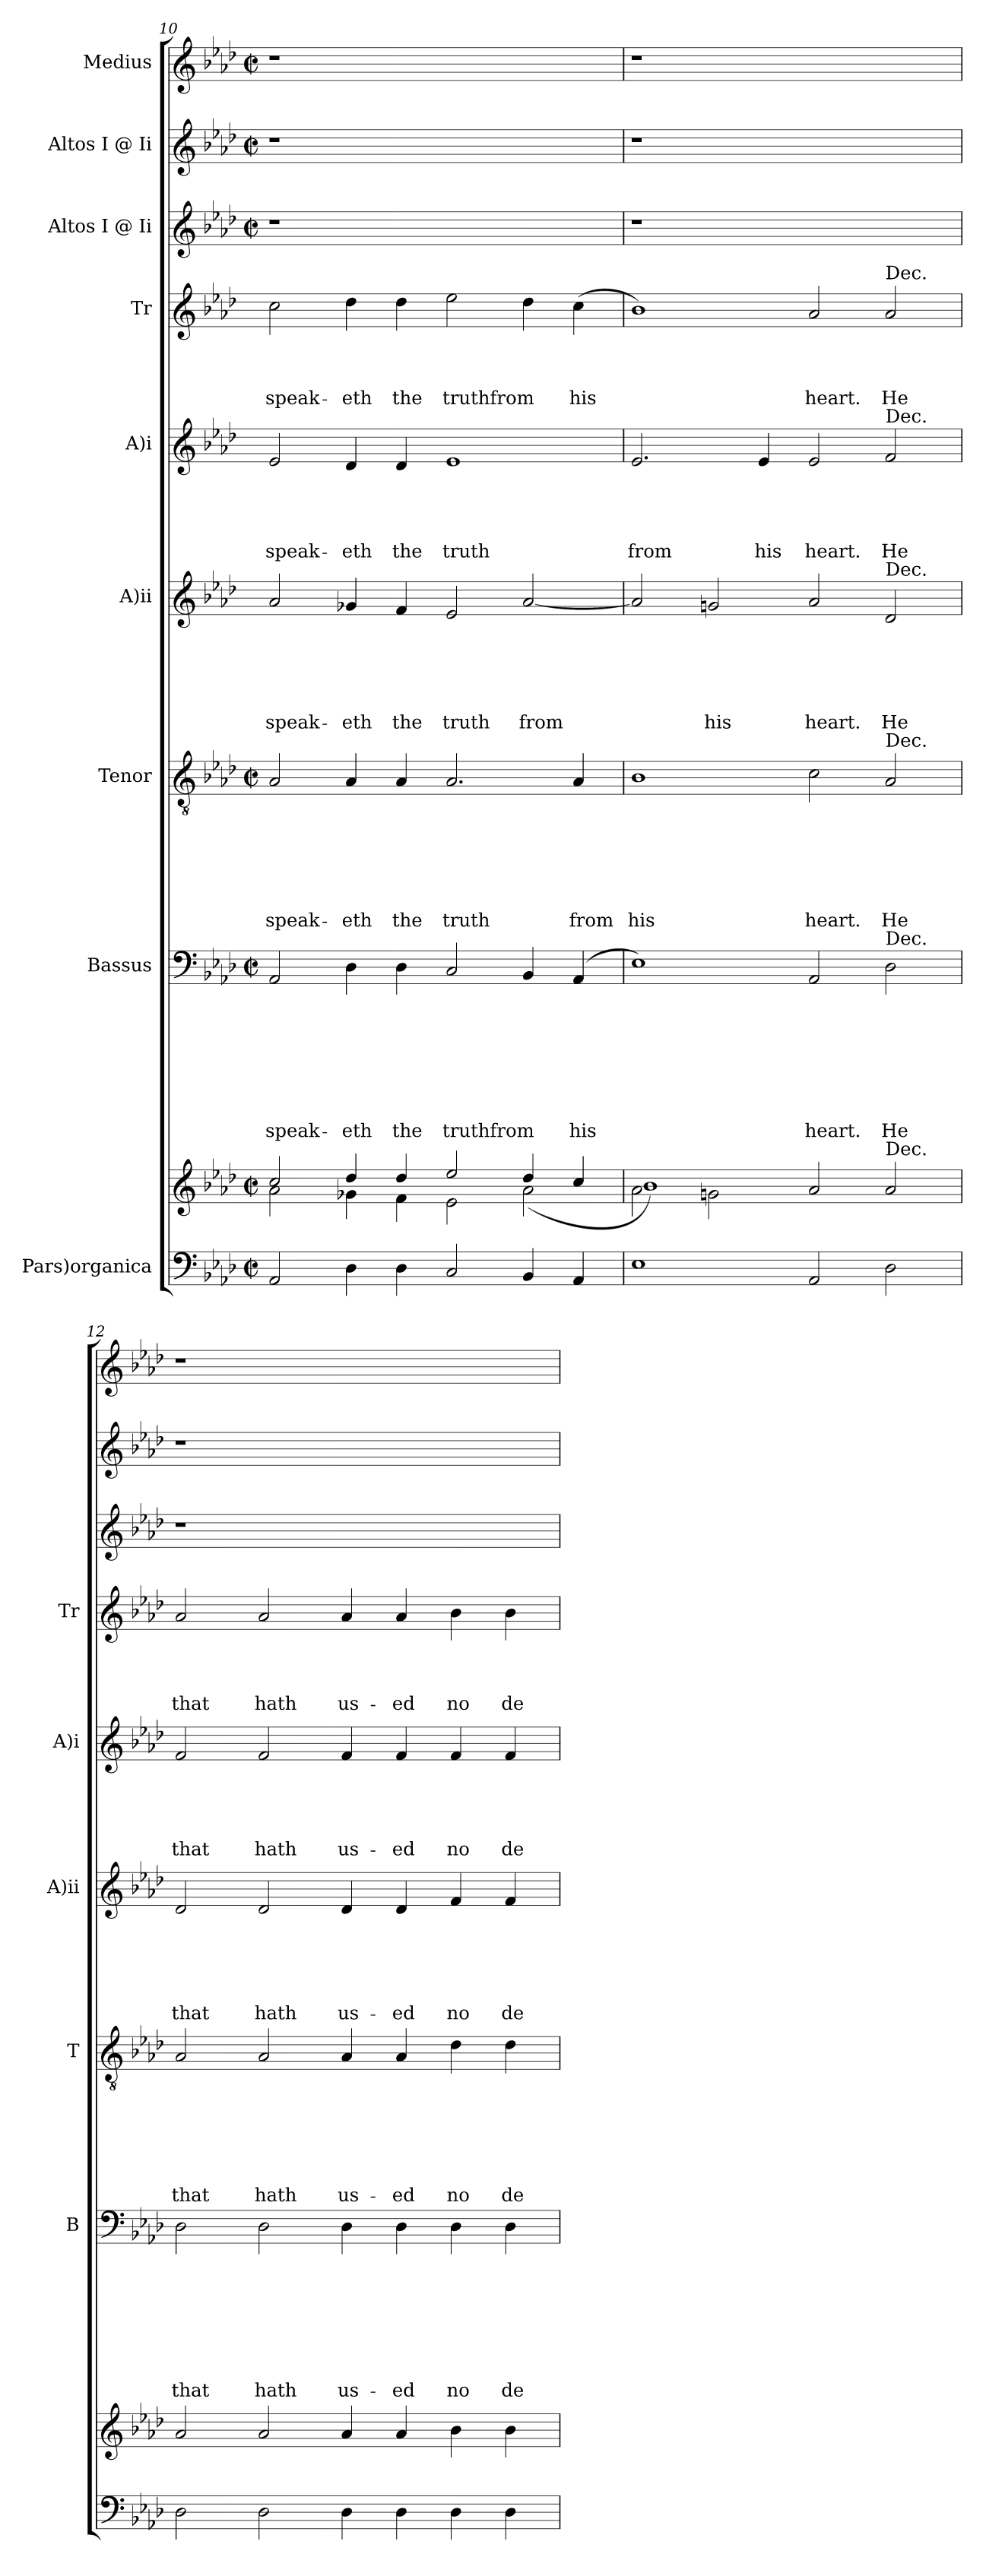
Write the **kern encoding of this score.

**kern	**kern	**kern	**text	**text	**text	**text	**text	**text	**text	**text	**kern	**text	**text	**text	**text	**text	**text	**text	**kern	**text	**text	**text	**text	**text	**text	**kern	**text	**text	**text	**text	**text	**kern	**text	**text	**text	**text	**kern	**kern	**kern
*part9	*part9	*part8	*part8	*part8	*part8	*part8	*part8	*part8	*part8	*part8	*part7	*part7	*part7	*part7	*part7	*part7	*part7	*part7	*part6	*part6	*part6	*part6	*part6	*part6	*part6	*part5	*part5	*part5	*part5	*part5	*part5	*part4	*part4	*part4	*part4	*part4	*part3	*part2	*part1
*staff10	*staff9	*staff8	*staff8	*staff8	*staff8	*staff8	*staff8	*staff8	*staff8	*staff8	*staff7	*staff7	*staff7	*staff7	*staff7	*staff7	*staff7	*staff7	*staff6	*staff6	*staff6	*staff6	*staff6	*staff6	*staff6	*staff5	*staff5	*staff5	*staff5	*staff5	*staff5	*staff4	*staff4	*staff4	*staff4	*staff4	*staff3	*staff2	*staff1
*I"Pars)organica	*	*I"Bassus	*	*	*	*	*	*	*	*	*I"Tenor	*	*	*	*	*	*	*	*I"A)ii	*	*	*	*	*	*	*I"A)i	*	*	*	*	*	*I"Tr	*	*	*	*	*I"Altos I @ Ii	*I"Altos I @ Ii	*I"Medius
*	*	*I'B	*	*	*	*	*	*	*	*	*I'T	*	*	*	*	*	*	*	*I'A)ii	*	*	*	*	*	*	*I'A)i	*	*	*	*	*	*I'Tr	*	*	*	*	*	*	*
!!LO:LB:g=z
*clefF4	*clefG2	*clefF4	*	*	*	*	*	*	*	*	*clefGv2	*	*	*	*	*	*	*	*clefG2	*	*	*	*	*	*	*clefG2	*	*	*	*	*	*clefG2	*	*	*	*	*clefG2	*clefG2	*clefG2
*k[b-e-a-d-]	*k[b-e-a-d-]	*k[b-e-a-d-]	*	*	*	*	*	*	*	*	*k[b-e-a-d-]	*	*	*	*	*	*	*	*k[b-e-a-d-]	*	*	*	*	*	*	*k[b-e-a-d-]	*	*	*	*	*	*k[b-e-a-d-]	*	*	*	*	*k[b-e-a-d-]	*k[b-e-a-d-]	*k[b-e-a-d-]
*A-:	*A-:	*A-:	*	*	*	*	*	*	*	*	*A-:	*	*	*	*	*	*	*	*A-:	*	*	*	*	*	*	*A-:	*	*	*	*	*	*A-:	*	*	*	*	*A-:	*A-:	*A-:
*M2/2	*M2/2	*M2/2	*	*	*	*	*	*	*	*	*M2/2	*	*	*	*	*	*	*	*	*	*	*	*	*	*	*	*	*	*	*	*	*	*	*	*	*	*M2/2	*M2/2	*M2/2
*met(c|)	*met(c|)	*met(c|)	*	*	*	*	*	*	*	*	*met(c|)	*	*	*	*	*	*	*	*	*	*	*	*	*	*	*	*	*	*	*	*	*	*	*	*	*	*met(c|)	*met(c|)	*met(c|)
=10	=10	=10	=10	=10	=10	=10	=10	=10	=10	=10	=10	=10	=10	=10	=10	=10	=10	=10	=10	=10	=10	=10	=10	=10	=10	=10	=10	=10	=10	=10	=10	=10	=10	=10	=10	=10	=10	=10	=10
*	*^	*	*	*	*	*	*	*	*	*	*	*	*	*	*	*	*	*	*	*	*	*	*	*	*	*	*	*	*	*	*	*	*	*	*	*	*	*	*
!	!	!	!	!	!	!	!	!	!	!	!LO:LY:b	!	!	!	!	!	!	!	!LO:LY:b	!	!	!	!	!	!	!LO:LY:b	!	!	!	!	!	!LO:LY:b	!	!	!	!	!LO:LY:b	!	!	!
2AA-/	2cc/	2a-\	2AA-/	.	.	.	.	.	.	.	speak-	2A-/	.	.	.	.	.	.	speak-	2a-/	.	.	.	.	.	speak-	2e-/	.	.	.	.	speak-	2cc\	.	.	.	speak-	1r	1r	1r
!	!	!	!	!	!	!	!	!	!	!	!LO:LY:b:rj	!	!	!	!	!	!	!	!LO:LY:b:rj	!	!	!	!	!	!	!LO:LY:b:rj	!	!	!	!	!	!LO:LY:b:rj	!	!	!	!	!LO:LY:b:rj	!	!	!
4D-\	4dd-/	4g-X\	4D-\	.	.	.	.	.	.	.	-eth	4A-/	.	.	.	.	.	.	-eth	4g-X/	.	.	.	.	.	-eth	4d-/	.	.	.	.	-eth	4dd-\	.	.	.	-eth	.	.	.
!	!	!	!	!	!	!	!	!	!	!	!LO:LY:b	!	!	!	!	!	!	!	!LO:LY:b	!	!	!	!	!	!	!LO:LY:b	!	!	!	!	!	!LO:LY:b	!	!	!	!	!LO:LY:b	!	!	!
4D-\	4dd-/	4f\	4D-\	.	.	.	.	.	.	.	the	4A-/	.	.	.	.	.	.	the	4f/	.	.	.	.	.	the	4d-/	.	.	.	.	the	4dd-\	.	.	.	the	.	.	.
!	!	!	!	!	!	!	!	!	!	!	!LO:LY:b	!	!	!	!	!	!	!	!LO:LY:b	!	!	!	!	!	!	!LO:LY:b	!	!	!	!	!	!LO:LY:b	!	!	!	!	!LO:LY:b	!	!	!
2C/	2ee-/	2e-\	2C/	.	.	.	.	.	.	.	truthfrom	2.A-/	.	.	.	.	.	.	truth	2e-/	.	.	.	.	.	truth	1e-	.	.	.	.	truth	2ee-\	.	.	.	truthfrom	1ryy	1ryy	1ryy
!	!	!	!	!	!	!	!	!	!	!	!	!	!	!	!	!	!	!	!	!	!	!	!	!	!	!LO:LY:b	!	!	!	!	!	!	!	!	!	!	!	!	!	!
4BB-/	4dd-/	(<2a-\	4BB-/	.	.	.	.	.	.	.	.	.	.	.	.	.	.	.	.	[<2a-/	.	.	.	.	.	from	.	.	.	.	.	.	4dd-\	.	.	.	.	.	.	.
!	!	!	!	!	!	!	!	!	!	!	!LO:LY:b	!	!	!	!	!	!	!	!LO:LY:b	!	!	!	!	!	!	!	!	!	!	!	!	!	!	!	!	!	!LO:LY:b	!	!	!
4AA-/	4cc/	.	(4AA-/	.	.	.	.	.	.	.	his	4A-/	.	.	.	.	.	.	from	.	.	.	.	.	.	.	.	.	.	.	.	.	(>4cc\	.	.	.	his	.	.	.
=11	=11	=11	=11	=11	=11	=11	=11	=11	=11	=11	=11	=11	=11	=11	=11	=11	=11	=11	=11	=11	=11	=11	=11	=11	=11	=11	=11	=11	=11	=11	=11	=11	=11	=11	=11	=11	=11	=11	=11	=11
!	!	!	!	!	!	!	!	!	!	!	!	!	!	!	!	!	!	!	!LO:LY:b	!	!	!	!	!	!	!	!	!	!	!	!	!LO:LY:b	!	!	!	!	!	!	!	!
1E-	2a-\	1b-)	1E-)	.	.	.	.	.	.	.	.	1B-	.	.	.	.	.	.	his	2a-/]	.	.	.	.	.	.	2.e-/	.	.	.	.	from	1b-)	.	.	.	.	1r	1r	1r
!	!	!	!	!	!	!	!	!	!	!	!	!	!	!	!	!	!	!	!	!	!	!	!	!	!	!LO:LY:b	!	!	!	!	!	!	!	!	!	!	!	!	!	!
.	2gn\	.	.	.	.	.	.	.	.	.	.	.	.	.	.	.	.	.	.	2gn/	.	.	.	.	.	his	.	.	.	.	.	.	.	.	.	.	.	.	.	.
!	!	!	!	!	!	!	!	!	!	!	!	!	!	!	!	!	!	!	!	!	!	!	!	!	!	!	!	!	!	!	!	!LO:LY:b	!	!	!	!	!	!	!	!
.	.	.	.	.	.	.	.	.	.	.	.	.	.	.	.	.	.	.	.	.	.	.	.	.	.	.	4e-/	.	.	.	.	his	.	.	.	.	.	.	.	.
!	!	!	!	!	!	!	!	!	!	!	!LO:LY:b	!	!	!	!	!	!	!	!LO:LY:b	!	!	!	!	!	!	!LO:LY:b	!	!	!	!	!	!LO:LY:b	!	!	!	!	!LO:LY:b	!	!	!
2AA-/	2a-/	1ryy	2AA-/	.	.	.	.	.	.	.	heart.	2c\	.	.	.	.	.	.	heart.	2a-/	.	.	.	.	.	heart.	2e-/	.	.	.	.	heart.	2a-/	.	.	.	heart.	1ryy	1ryy	1ryy
!	!	!	!	!	!	!	!	!	!	!	!	!	!	!	!	!	!	!	!	!	!	!	!	!	!	!	!	!	!	!	!	!	!LO:TX:a:t=Dec.	!	!	!	!	!	!	!
!	!	!	!	!	!	!	!	!	!	!	!	!	!	!	!	!	!	!	!	!	!	!	!	!	!	!	!LO:TX:a:t=Dec.	!	!	!	!	!	!	!	!	!	!	!	!	!
!	!	!	!	!	!	!	!	!	!	!	!	!	!	!	!	!	!	!	!	!LO:TX:a:t=Dec.	!	!	!	!	!	!	!	!	!	!	!	!	!	!	!	!	!	!	!	!
!	!	!	!	!	!	!	!	!	!	!	!	!LO:TX:a:t=Dec.	!	!	!	!	!	!	!	!	!	!	!	!	!	!	!	!	!	!	!	!	!	!	!	!	!	!	!	!
!	!	!	!LO:TX:a:t=Dec.	!	!	!	!	!	!	!	!	!	!	!	!	!	!	!	!	!	!	!	!	!	!	!	!	!	!	!	!	!	!	!	!	!	!	!	!	!
!	!LO:TX:a:t=Dec.	!	!	!	!	!	!	!	!	!	!	!	!	!	!	!	!	!	!	!	!	!	!	!	!	!	!	!	!	!	!	!	!	!	!	!	!	!	!	!
!	!	!	!	!	!	!	!	!	!	!	!LO:LY:b	!	!	!	!	!	!	!	!LO:LY:b	!	!	!	!	!	!	!LO:LY:b	!	!	!	!	!	!LO:LY:b	!	!	!	!	!LO:LY:b	!	!	!
2D-\	2a-/	.	2D-\	.	.	.	.	.	.	.	He	2A-/	.	.	.	.	.	.	He	2d-/	.	.	.	.	.	He	2f/	.	.	.	.	He	2a-/	.	.	.	He	.	.	.
*	*v	*v	*	*	*	*	*	*	*	*	*	*	*	*	*	*	*	*	*	*	*	*	*	*	*	*	*	*	*	*	*	*	*	*	*	*	*	*	*	*
=12	=12	=12	=12	=12	=12	=12	=12	=12	=12	=12	=12	=12	=12	=12	=12	=12	=12	=12	=12	=12	=12	=12	=12	=12	=12	=12	=12	=12	=12	=12	=12	=12	=12	=12	=12	=12	=12	=12	=12
!	!	!	!	!	!	!	!	!	!	!LO:LY:b	!	!	!	!	!	!	!	!LO:LY:b	!	!	!	!	!	!	!LO:LY:b	!	!	!	!	!	!LO:LY:b	!	!	!	!	!LO:LY:b	!	!	!
2D-\	2a-/	2D-\	.	.	.	.	.	.	.	that	2A-/	.	.	.	.	.	.	that	2d-/	.	.	.	.	.	that	2f/	.	.	.	.	that	2a-/	.	.	.	that	1r	1r	1r
!	!	!	!	!	!	!	!	!	!	!LO:LY:b	!	!	!	!	!	!	!	!LO:LY:b	!	!	!	!	!	!	!LO:LY:b	!	!	!	!	!	!LO:LY:b	!	!	!	!	!LO:LY:b	!	!	!
2D-\	2a-/	2D-\	.	.	.	.	.	.	.	hath	2A-/	.	.	.	.	.	.	hath	2d-/	.	.	.	.	.	hath	2f/	.	.	.	.	hath	2a-/	.	.	.	hath	.	.	.
!	!	!	!	!	!	!	!	!	!	!LO:LY:b	!	!	!	!	!	!	!	!LO:LY:b	!	!	!	!	!	!	!LO:LY:b	!	!	!	!	!	!LO:LY:b	!	!	!	!	!LO:LY:b	!	!	!
4D-\	4a-/	4D-\	.	.	.	.	.	.	.	us-	4A-/	.	.	.	.	.	.	us-	4d-/	.	.	.	.	.	us-	4f/	.	.	.	.	us-	4a-/	.	.	.	us-	1ryy	1ryy	1ryy
!	!	!	!	!	!	!	!	!	!	!LO:LY:b:rj	!	!	!	!	!	!	!	!LO:LY:b:rj	!	!	!	!	!	!	!LO:LY:b:rj	!	!	!	!	!	!LO:LY:b:rj	!	!	!	!	!LO:LY:b:rj	!	!	!
4D-\	4a-/	4D-\	.	.	.	.	.	.	.	-ed	4A-/	.	.	.	.	.	.	-ed	4d-/	.	.	.	.	.	-ed	4f/	.	.	.	.	-ed	4a-/	.	.	.	-ed	.	.	.
!	!	!	!	!	!	!	!	!	!	!LO:LY:b	!	!	!	!	!	!	!	!LO:LY:b	!	!	!	!	!	!	!LO:LY:b	!	!	!	!	!	!LO:LY:b	!	!	!	!	!LO:LY:b	!	!	!
4D-\	4b-\	4D-\	.	.	.	.	.	.	.	no	4d-\	.	.	.	.	.	.	no	4f/	.	.	.	.	.	no	4f/	.	.	.	.	no	4b-\	.	.	.	no	.	.	.
!	!	!	!	!	!	!	!	!	!	!LO:LY:b	!	!	!	!	!	!	!	!LO:LY:b	!	!	!	!	!	!	!LO:LY:b	!	!	!	!	!	!LO:LY:b	!	!	!	!	!LO:LY:b	!	!	!
4D-\	4b-\	4D-\	.	.	.	.	.	.	.	de-	4d-\	.	.	.	.	.	.	de-	4f/	.	.	.	.	.	de-	4f/	.	.	.	.	de-	4b-\	.	.	.	de-	.	.	.
=	=	=	=	=	=	=	=	=	=	=	=	=	=	=	=	=	=	=	=	=	=	=	=	=	=	=	=	=	=	=	=	=	=	=	=	=	=	=	=
*-	*-	*-	*-	*-	*-	*-	*-	*-	*-	*-	*-	*-	*-	*-	*-	*-	*-	*-	*-	*-	*-	*-	*-	*-	*-	*-	*-	*-	*-	*-	*-	*-	*-	*-	*-	*-	*-	*-	*-
